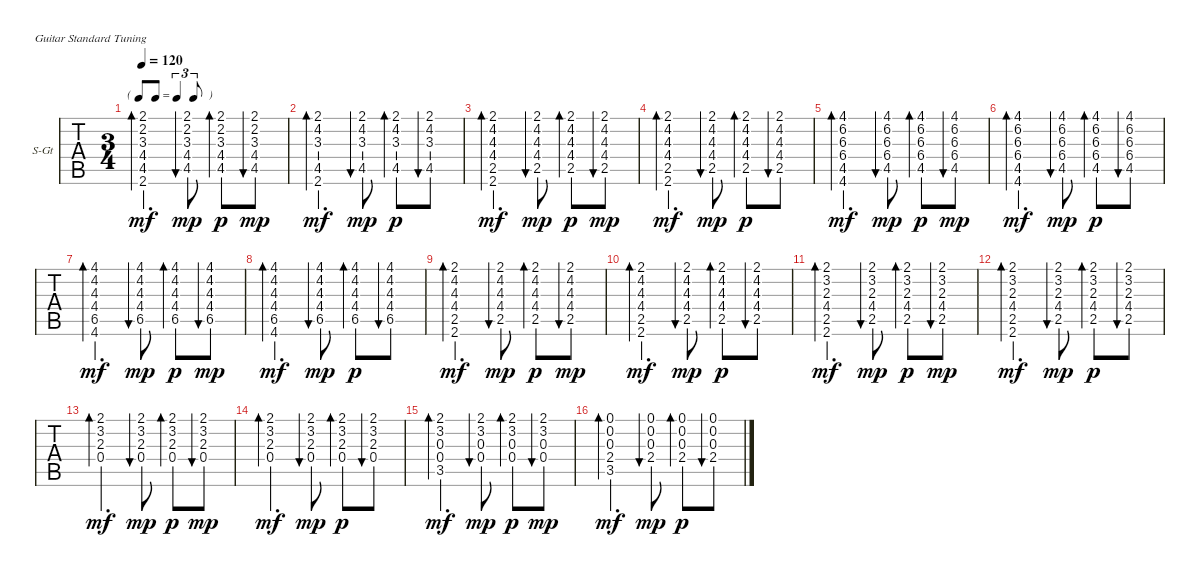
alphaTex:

\defaultSystemsLayout 4
\bracketExtendMode groupsimilarinstruments
\firstSystemTrackNameOrientation horizontal
\otherSystemsTrackNameOrientation horizontal
\track ("Steel Guitar" "S-Gt") {instrument acousticguitarsteel}
\staff {tabs}
\tuning (E4 B3 G3 D3 A2 E2)
\ts (3 4)
\tf triplet8th
\tempo 120
\clef g2
\ks c
(2.1 2.2 3.3 4.4 4.5 2.6).4{d bd 30 dy mf} (2.1 2.2 3.3 4.4 4.5).8{bu 30 dy mp} (2.1 2.2 3.3 4.4 4.5).8{bd 30 dy p} (2.1 2.2 3.3 4.4 4.5).8{bu 30 dy mp} |
(2.1 4.2 3.3 2.6 4.5).4{d bd 30 dy mf} (2.1 4.2 3.3 4.5).8{bu 30 dy mp} (2.1 4.2 3.3 4.5).8{bd 30 dy p} (2.1 4.2 3.3 4.5).8{bu 30} |
(2.1 4.2 4.3 4.4 2.5 2.6).4{d bd 30 dy mf} (2.1 4.2 4.3 4.4 2.5).8{bu 30 dy mp} (2.1 4.2 4.3 4.4 2.5).8{bd 30 dy p} (2.1 4.2 4.3 4.4 2.5).8{bu 30 dy mp} |
(2.1 4.2 4.3 2.6 2.5 4.4).4{d bd 30 dy mf} (2.1 4.2 4.3 2.5 4.4).8{bu 30 dy mp} (2.1 4.2 4.3 2.5 4.4).8{bd 30 dy p} (2.1 4.2 4.3 2.5 4.4).8{bu 30} |
(4.1 6.2 6.3 6.4 4.5 4.6).4{d bd 30 dy mf} (4.1 6.2 6.3 6.4 4.5).8{bu 30 dy mp} (4.1 6.2 6.3 6.4 4.5).8{bd 30 dy p} (4.1 6.2 6.3 6.4 4.5).8{bu 30 dy mp} |
(4.1 6.2 6.3 6.4 4.5 4.6).4{d bd 30 dy mf} (4.1 6.2 6.3 6.4 4.5).8{bu 30 dy mp} (4.1 6.2 6.3 6.4 4.5).8{bd 30 dy p} (4.1 6.2 6.3 6.4 4.5).8{bu 30} |
(4.1 4.2 4.3 4.4 6.5 4.6).4{d bd 30 dy mf} (4.1 4.2 4.3 4.4 6.5).8{bu 30 dy mp} (4.1 4.2 4.3 4.4 6.5).8{bd 30 dy p} (4.1 4.2 4.3 4.4 6.5).8{bu 30 dy mp} |
(4.1 4.2 4.3 4.4 6.5 4.6).4{d bd 30 dy mf} (4.1 4.2 4.3 4.4 6.5).8{bu 30 dy mp} (4.1 4.2 4.3 4.4 6.5).8{bd 30 dy p} (4.1 4.2 4.3 4.4 6.5).8{bu 30} |
(2.1 4.2 4.3 4.4 2.5 2.6).4{d bd 30 dy mf} (2.1 4.2 4.3 4.4 2.5).8{bu 30 dy mp} (2.1 4.2 4.3 4.4 2.5).8{bd 30 dy p} (2.1 4.2 4.3 4.4 2.5).8{bu 30 dy mp} |
(2.1 4.2 4.3 2.6 2.5 4.4).4{d bd 30 dy mf} (2.1 4.2 4.3 2.5 4.4).8{bu 30 dy mp} (2.1 4.2 4.3 2.5 4.4).8{bd 30 dy p} (2.1 4.2 4.3 2.5 4.4).8{bu 30} |
(2.1 3.2 2.3 4.4 2.5 2.6).4{d bd 30 dy mf} (2.1 3.2 2.3 4.4 2.5).8{bu 30 dy mp} (2.1 3.2 2.3 4.4 2.5).8{bd 30 dy p} (2.1 3.2 2.3 4.4 2.5).8{bu 30 dy mp} |
(2.1 3.2 2.3 2.6 2.5 4.4).4{d bd 30 dy mf} (2.1 3.2 2.3 2.5 4.4).8{bu 30 dy mp} (2.1 3.2 2.3 2.5 4.4).8{bd 30 dy p} (2.1 3.2 2.3 2.5 4.4).8{bu 30} |
(2.1 3.2 2.3 0.4).4{d bd 30 dy mf} (2.1 3.2 2.3 0.4).8{bu 30 dy mp} (2.1 3.2 2.3 0.4).8{bd 30 dy p} (2.1 3.2 2.3 0.4).8{bu 30 dy mp} |
(2.1 3.2 2.3 0.4).4{d bd 30 dy mf} (2.1 3.2 2.3 0.4).8{bu 30 dy mp} (2.1 3.2 2.3 0.4).8{bd 30 dy p} (2.1 3.2 2.3 0.4).8{bu 30} |
(2.1 3.2 0.3 0.4 3.5).4{d bd 30 dy mf} (2.1 3.2 0.3 0.4).8{bu 30 dy mp} (2.1 3.2 0.3 0.4).8{bd 30 dy p} (2.1 3.2 0.3 0.4).8{bu 30 dy mp} |
(0.1 0.2 0.3 2.4 3.5).4{d bd 30 dy mf} (0.1 0.2 0.3 2.4).8{bu 30 dy mp} (0.1 0.2 0.3 2.4).8{bd 30 dy p} (0.1 0.2 0.3 2.4).8{bu 30}
